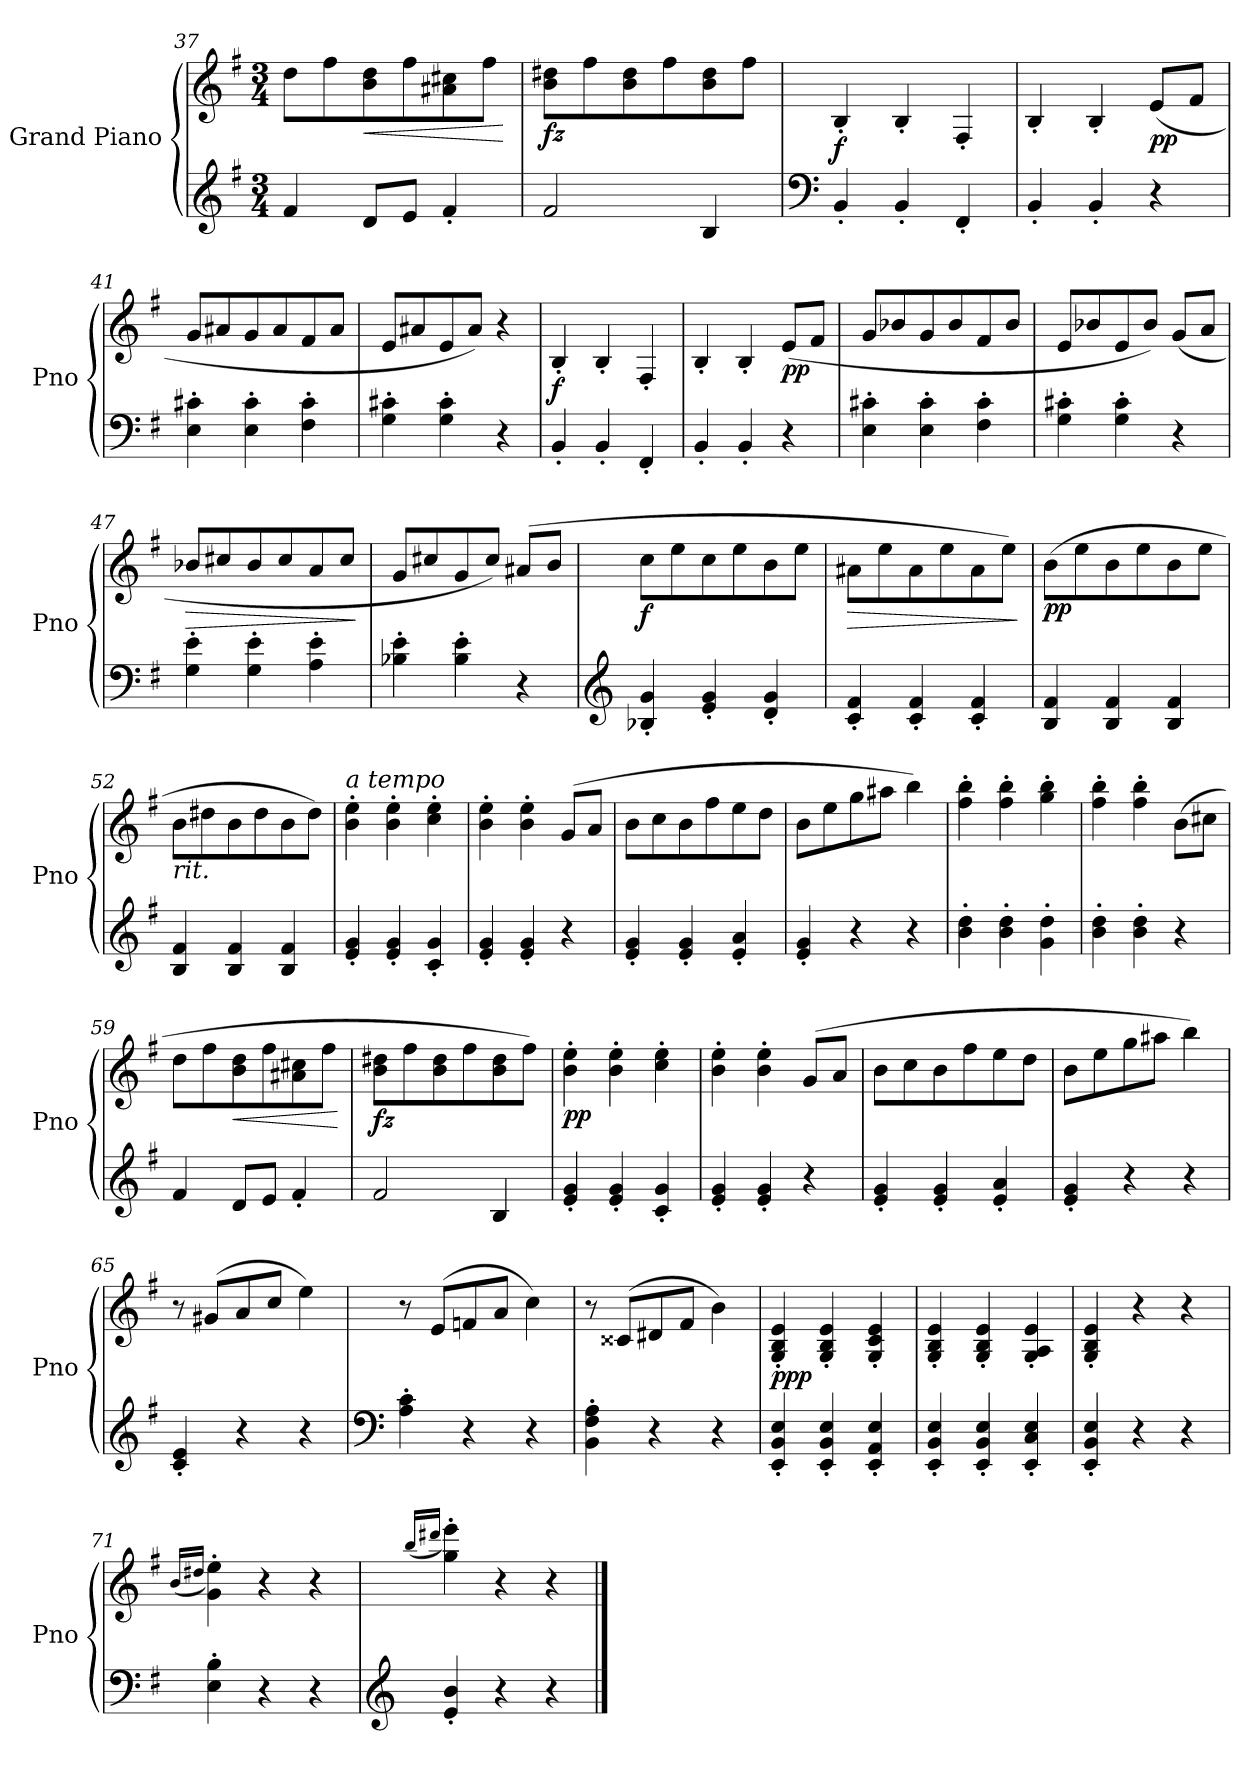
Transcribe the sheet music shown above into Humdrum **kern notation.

**kern	**kern	**dynam
*part1	*part1	*part1
*staff2	*staff1	*staff1/2
*I"Grand Piano	*	*
*I'Pno	*	*
*clefG2	*clefG2	*
*k[f#]	*k[f#]	*
*G:	*G:	*
*M3/4	*M3/4	*
=37	=37	=37
4f#/	8dd\L	.
.	8ff#\	.
!	!	!LO:HP:b
8d/L	8b\ 8dd\	<
8e/J	8ff#\	.
4f#'/	8a#X\ 8cc#X\	.
.	8ff#\J	.
.	.	[
=38	=38	=38
!	!	!LO:DY:b
2f#/	8b\ 8dd#X\L	fz
.	8ff#\	.
.	8b\ 8dd#\	.
.	8ff#\	.
4B/	8b\ 8dd#\	.
.	8ff#\J	.
=39	=39	=39
*clefF4	*	*
!	!	!LO:DY:b
4BB'/	4B'/	f
4BB'/	4B'/	.
4FF#'/	4F#'/	.
=40	=40	=40
4BB'/	4B'/	.
4BB'/	4B'/	.
!	!	!LO:DY:b
4r	(8e/L	pp
.	8f#/J	.
=41	=41	=41
4E\' 4c#X\'	8g/L	.
.	8a#X/	.
4E\' 4c#\'	8g/	.
.	8a#/	.
4F#\' 4c#\'	8f#/	.
.	8a#/J	.
!!LO:LB:g=z
=42	=42	=42
4G\' 4c#X\'	8e/L	.
.	8a#X/	.
4G\' 4c#\'	8e/	.
.	8a#/J)	.
4r	4r	.
=43	=43	=43
!	!	!LO:DY:b
4BB'/	4B'/	f
4BB'/	4B'/	.
4FF#'/	4F#'/	.
=44	=44	=44
4BB'/	4B'/	.
4BB'/	4B'/	.
!	!	!LO:DY:b
4r	(8e/L	pp
.	8f#/J	.
=45	=45	=45
4E\' 4c#X\'	8g/L	.
.	8b-X/	.
4E\' 4c#\'	8g/	.
.	8b-/	.
4F#\' 4c#\'	8f#/	.
.	8b-/J	.
=46	=46	=46
4G\' 4c#X\'	8e/L	.
.	8b-X/	.
4G\' 4c#\'	8e/	.
.	8b-/J)	.
4r	(8g/L	.
.	8a/J	.
=47	=47	=47
!	!	!LO:HP:b
4G\' 4e\'	8b-X/L	>
.	8cc#X/	.
4G\' 4e\'	8b-/	.
.	8cc#/	.
4A\' 4e\'	8a/	.
.	8cc#/J	.
.	.	]
!!LO:LB:g=z
=48	=48	=48
4B-X\' 4e\'	8g/L	.
.	8cc#X/	.
4B-\' 4e\'	8g/	.
.	8cc#/J)	.
4r	(8a#X/L	.
.	8b/J	.
=49	=49	=49
*clefG2	*	*
!	!	!LO:DY:b
4B-X/' 4g/'	8cc\L	f
.	8ee\	.
4e/' 4g/'	8cc\	.
.	8ee\	.
4d/' 4g/'	8b\	.
.	8ee\J	.
=50	=50	=50
!	!	!LO:HP:b
4c/' 4f#/'	8a#X\L	>
.	8ee\	.
4c/' 4f#/'	8a#\	.
.	8ee\	.
4c/' 4f#/'	8a#\	.
.	8ee\J)	.
.	.	]
=51	=51	=51
!	!	!LO:DY:b
4B/ 4f#/	(8b\L	pp
.	8ee\	.
4B/ 4f#/	8b\	.
.	8ee\	.
4B/ 4f#/	8b\	.
.	8ee\J	.
=52	=52	=52
!	!LO:TX:b:i:t=rit.	!
4B/ 4f#/	8b\L	.
.	8dd#X\	.
4B/ 4f#/	8b\	.
.	8dd#\	.
4B/ 4f#/	8b\	.
.	8dd#\J)	.
=53	=53	=53
!	!LO:TX:a:i:t=a tempo	!
4e/' 4g/'	4b\' 4ee\'	.
4e/' 4g/'	4b\' 4ee\'	.
4c/' 4g/'	4cc\' 4ee\'	.
!!LO:LB:g=z
=54	=54	=54
4e/' 4g/'	4b\' 4ee\'	.
4e/' 4g/'	4b\' 4ee\'	.
4r	(8g/L	.
.	8a/J	.
=55	=55	=55
4e/' 4g/'	8b\L	.
.	8cc\	.
4e/' 4g/'	8b\	.
.	8ff#\	.
4e/' 4a/'	8ee\	.
.	8dd\J	.
=56	=56	=56
4e/' 4g/'	8b\L	.
.	8ee\	.
4r	8gg\	.
.	8aa#X\J	.
4r	4bb\)	.
=57	=57	=57
4b\' 4dd\'	4ff#\' 4bb\'	.
4b\' 4dd\'	4ff#\' 4bb\'	.
4g\' 4dd\'	4gg\' 4bb\'	.
=58	=58	=58
4b\' 4dd\'	4ff#\' 4bb\'	.
4b\' 4dd\'	4ff#\' 4bb\'	.
4r	(8b\L	.
.	8cc#X\J	.
=59	=59	=59
4f#/	8dd\L	.
.	8ff#\	.
!	!	!LO:HP:b
8d/L	8b\ 8dd\	<
8e/J	8ff#\	.
4f#'/	8a#X\ 8cc#X\	.
.	8ff#\J	.
.	.	[
=60	=60	=60
!	!	!LO:DY:b
2f#/	8b\ 8dd#X\L	fz
.	8ff#\	.
.	8b\ 8dd#\	.
.	8ff#\	.
4B/	8b\ 8dd#\	.
.	8ff#\J)	.
!!LO:LB:g=z
=61	=61	=61
!	!	!LO:DY:b
4e/' 4g/'	4b\' 4ee\'	pp
4e/' 4g/'	4b\' 4ee\'	.
4c/' 4g/'	4cc\' 4ee\'	.
=62	=62	=62
4e/' 4g/'	4b\' 4ee\'	.
4e/' 4g/'	4b\' 4ee\'	.
4r	(8g/L	.
.	8a/J	.
=63	=63	=63
4e/' 4g/'	8b\L	.
.	8cc\	.
4e/' 4g/'	8b\	.
.	8ff#\	.
4e/' 4a/'	8ee\	.
.	8dd\J	.
=64	=64	=64
4e/' 4g/'	8b\L	.
.	8ee\	.
4r	8gg\	.
.	8aa#X\J	.
4r	4bb\)	.
=65	=65	=65
4c/' 4e/'	8r	.
.	(8g#X/L	.
4r	8a/	.
.	8cc/J	.
4r	4ee\)	.
=66	=66	=66
*clefF4	*	*
4A\' 4c\'	8r	.
.	(8e/L	.
4r	8fn/	.
.	8a/J	.
4r	4cc\)	.
!!LO:LB:g=z
=67	=67	=67
4BB\' 4F#\' 4A\'	8r	.
.	(8c##X/L	.
4r	8d#X/	.
.	8f#/J	.
4r	4b\)	.
=68	=68	=68
!	!	!LO:DY:a=2
4EE/' 4BB/' 4E/'	4G/' 4B/' 4e/'	ppp
4EE/' 4BB/' 4E/'	4G/' 4B/' 4e/'	.
4EE/' 4AA/' 4E/'	4G/' 4c/' 4e/'	.
=69	=69	=69
4EE/' 4BB/' 4E/'	4G/' 4B/' 4e/'	.
4EE/' 4BB/' 4E/'	4G/' 4B/' 4e/'	.
4EE/' 4C/' 4E/'	4G/' 4A/' 4e/'	.
=70	=70	=70
4EE/' 4BB/' 4E/'	4G/' 4B/' 4e/'	.
4r	4r	.
4r	4r	.
=71	=71	=71
.	(>16qb/LL	.
.	16qdd#X/JJ	.
4E\' 4B\'	4g\' 4ee\')	.
4r	4r	.
4r	4r	.
=72	=72	=72
*clefG2	*	*
.	(>16qbb/LL	.
.	16qddd#X/JJ	.
4e/' 4b/'	4gg\' 4eee\')	.
4r	4r	.
4r	4r	.
==	==	==
*-	*-	*-
